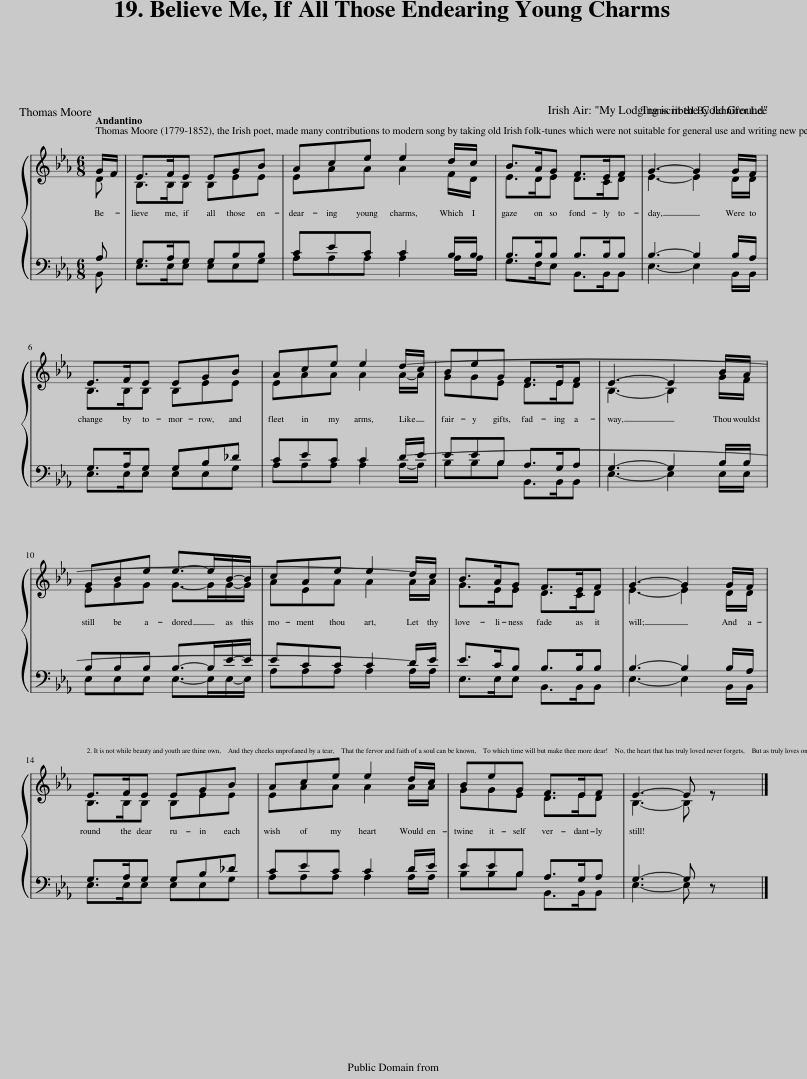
X:1
%%score { ( 1 2 ) | ( 3 4 ) }
L:1/8
M:6/8
I:linebreak $
K:Eb
V:1 treble
V:2 treble
V:3 bass
V:4 bass
V:1
 G/F/ | E>FE EGB | Ace e2 d/c/ | B>AG F>EF | G3- G2 G/F/ |$ %5
 E>FE EGB | Ace e2 d/-c/ | BeG F>EF | E3- E2 B/A/ |$ GBe e->eB/-B/ | %10
 cAe e2 d/c/ | B>AG F>EF | G3- G2 G/F/ |$ E>FE EGB | Ace e2 d/c/ | %15
 BeG F>EF | E3- E x x |] %17
V:2
 D | B,>B,B, B,EE | EAA A2 F/D/ | E>DE D>CD | E3- E2 D/D/ |$ %5
 B,>B,B, B,EE | EAA A2 A/-A/ | GGE D>ED | B,3- B,2 G/F/ |$ EGG G->GG/-G/ | %10
 AEA A2 A/A/ | G>EE D>CD | E3- E2 D/D/ |$ B,>B,B, B,EE | EAA A2 A/A/ | %15
 GGE D>ED | B,3- B, z x |] %17
V:3
 A, | G,>A,G, G,B,B, | CEC C2 B,/B,/ | B,>B,B, B,>B,B, | B,3- B,2 B,/A,/ |$ %5
 G,>A,G, G,B,_D | CEC C2 D/-E/ | EEB, A,>G,A, | G,3- G,2 B,/B,/ |$ B,B,B, B,->B,E/-E/ | %10
 ECC C2 D/E/ | E>CB, B,>B,B, | B,3- B,2 B,/A,/ |$ G,>A,G, G,B,_D | CEC C2 D/E/ | %15
 EEB, A,>G,A, | G,3- G, z x |] %17
V:4
 B,, | E,>E,E, E,E,G, | A,A,A, A,2 A,/A,/ | G,>F,E, B,,>B,,B,, | E,3- E,2 B,,/B,,/ |$ %5
 E,>E,E, E,E,G, | A,A,A, A,2 A,/-A,/ | B,B,B, B,,>B,,B,, | E,3- E,2 E,/E,/ |$ E,E,E, E,->E,E,/-E,/ | %10
 A,A,A, A,2 A,/A,/ | E,>E,E, B,,>B,,B,, | E,3- E,2 B,,/B,,/ |$ E,>E,E, E,E,G, | A,A,A, A,2 A,/A,/ | %15
 B,B,B, B,,>B,,B,, | E,3- E, x x |] %17
